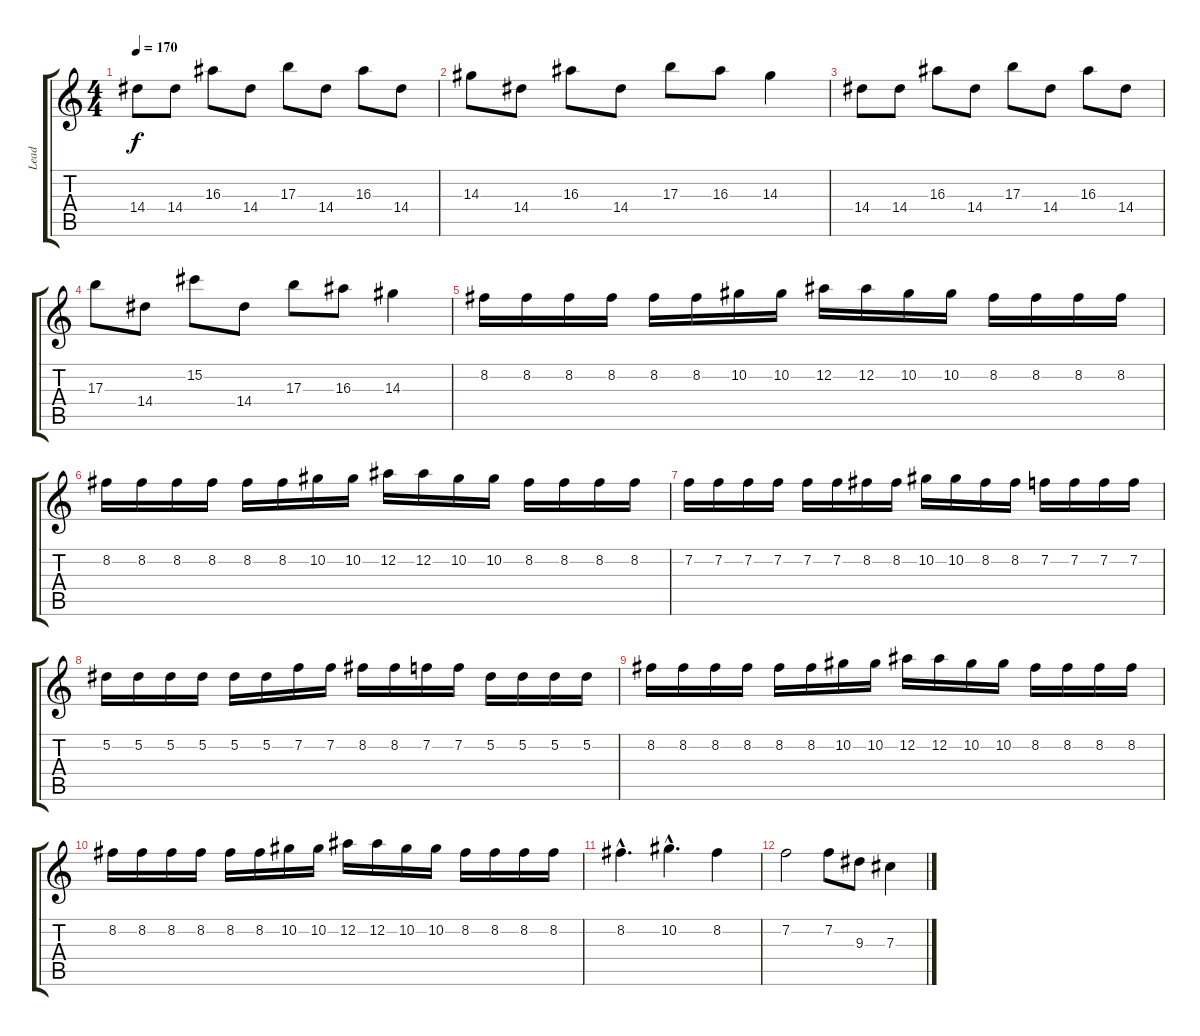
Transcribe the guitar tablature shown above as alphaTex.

\track ("Lead" "Lead") {instrument distortionguitar}
\staff {score tabs}
\tuning (Eb4 Bb3 Gb3 Db3 Ab2 Eb2) {hide}
\ts (4 4)
\tempo 170
\clef g2
\ks c
14.4.8{dy f} 14.4.8 16.3.8 14.4.8 17.3.8 14.4.8 16.3.8 14.4.8 |
14.3.8 14.4.8 16.3.8 14.4.8 17.3.8 16.3.8 14.3.4 |
14.4.8 14.4.8 16.3.8 14.4.8 17.3.8 14.4.8 16.3.8 14.4.8 |
17.3.8 14.4.8 15.2.8 14.4.8 17.3.8 16.3.8 14.3.4 |
8.2.16 8.2.16 8.2.16 8.2.16 8.2.16 8.2.16 10.2.16 10.2.16 12.2.16 12.2.16 10.2.16 10.2.16 8.2.16 8.2.16 8.2.16 8.2.16 |
8.2.16 8.2.16 8.2.16 8.2.16 8.2.16 8.2.16 10.2.16 10.2.16 12.2.16 12.2.16 10.2.16 10.2.16 8.2.16 8.2.16 8.2.16 8.2.16 |
7.2.16 7.2.16 7.2.16 7.2.16 7.2.16 7.2.16 8.2.16 8.2.16 10.2.16 10.2.16 8.2.16 8.2.16 7.2.16 7.2.16 7.2.16 7.2.16 |
5.2.16 5.2.16 5.2.16 5.2.16 5.2.16 5.2.16 7.2.16 7.2.16 8.2.16 8.2.16 7.2.16 7.2.16 5.2.16 5.2.16 5.2.16 5.2.16 |
8.2.16 8.2.16 8.2.16 8.2.16 8.2.16 8.2.16 10.2.16 10.2.16 12.2.16 12.2.16 10.2.16 10.2.16 8.2.16 8.2.16 8.2.16 8.2.16 |
8.2.16 8.2.16 8.2.16 8.2.16 8.2.16 8.2.16 10.2.16 10.2.16 12.2.16 12.2.16 10.2.16 10.2.16 8.2.16 8.2.16 8.2.16 8.2.16 |
8.2{hac}.4{d} 10.2{hac}.4{d} 8.2.4 |
7.2.2 7.2.8 9.3.8 7.3.4
